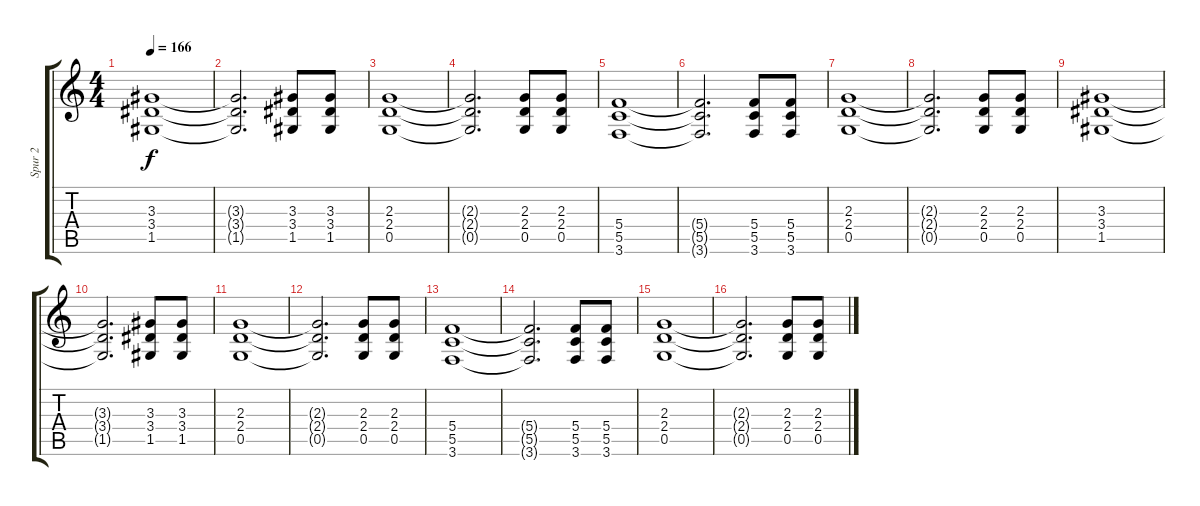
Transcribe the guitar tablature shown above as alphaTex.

\track ("Spur 2" "Spur 2") {instrument distortionguitar}
\staff {score tabs}
\tuning (D4 A3 F3 C3 G2 D2) {hide}
\ts (4 4)
\tempo 166
\clef g2
\ks c
(3.3 3.4 1.5).1{dy f} |
(3.3{t} 3.4{t} 1.5{t}).2{d} (3.3 3.4 1.5).8 (3.3 3.4 1.5).8 |
(2.3 2.4 0.5).1 |
(2.3{t} 2.4{t} 0.5{t}).2{d} (2.3 2.4 0.5).8 (2.3 2.4 0.5).8 |
(5.4 5.5 3.6).1 |
(5.4{t} 5.5{t} 3.6{t}).2{d} (5.4 5.5 3.6).8 (5.4 5.5 3.6).8 |
(2.3 2.4 0.5).1 |
(2.3{t} 2.4{t} 0.5{t}).2{d} (2.3 2.4 0.5).8 (2.3 2.4 0.5).8 |
(3.3 3.4 1.5).1 |
(3.3{t} 3.4{t} 1.5{t}).2{d} (3.3 3.4 1.5).8 (3.3 3.4 1.5).8 |
(2.3 2.4 0.5).1 |
(2.3{t} 2.4{t} 0.5{t}).2{d} (2.3 2.4 0.5).8 (2.3 2.4 0.5).8 |
(5.4 5.5 3.6).1 |
(5.4{t} 5.5{t} 3.6{t}).2{d} (5.4 5.5 3.6).8 (5.4 5.5 3.6).8 |
(2.3 2.4 0.5).1 |
(2.3{t} 2.4{t} 0.5{t}).2{d} (2.3 2.4 0.5).8 (2.3 2.4 0.5).8
